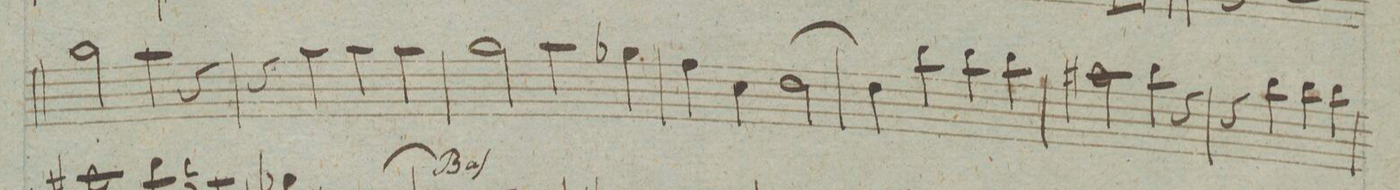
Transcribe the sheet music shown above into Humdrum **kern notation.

**kern	**dynam
*I"Baſso	*
*clefF4	*
*k[]	*
*met(c|)	*
*M2/2	*
*Xcue	*
2B\	.
4c\	.
4r	.
=27	=27
4r	.
4c\	.
4c\	.
4c\	.
=28	=28
2B\	.
4c\	.
4B-X\	.
=29	=29
4A\	.
4E\	.
[2F\	.
=30	=30
4F\]	.
4d\	.
4d\	.
4d\	.
=31	=31
2c#X\	.
4d\	.
4r	.
=32	=32
4r	.
4d\	.
4d\	.
4d\	.
=33	=33
*-	*-
